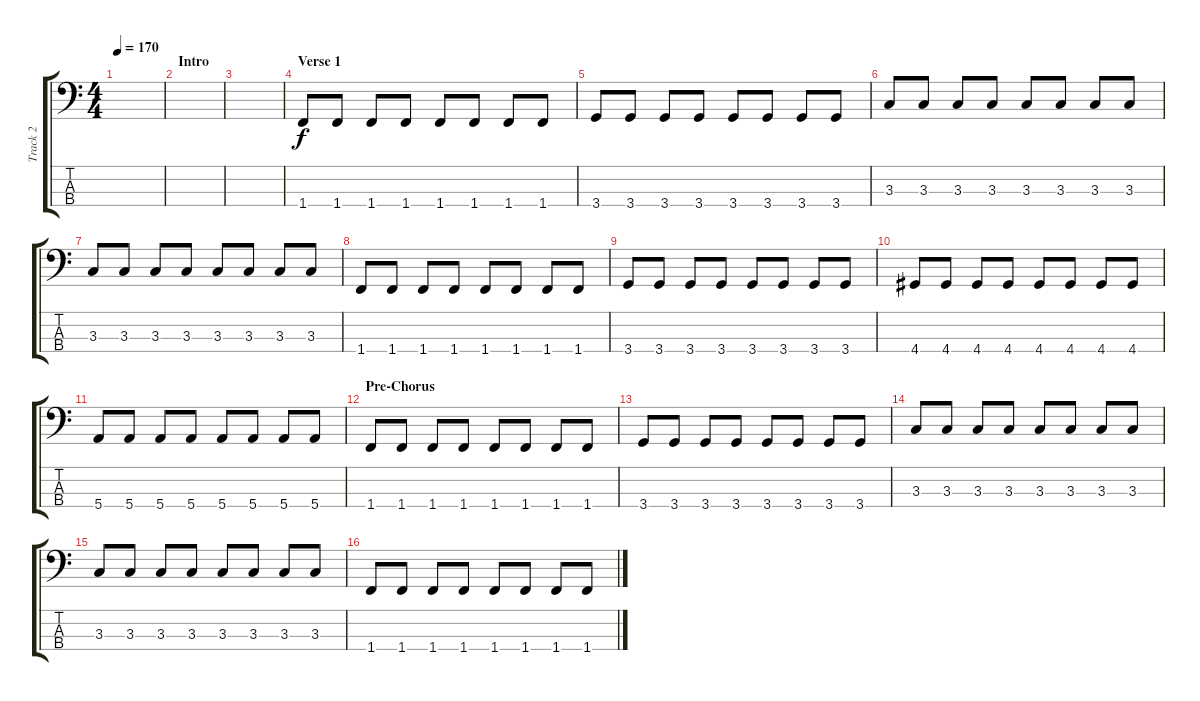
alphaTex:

\track ("Track 2" "Track 2") {instrument electricbasspick}
\staff {score tabs}
\tuning (G2 D2 A1 E1) {hide}
\ts (4 4)
\tempo 170
\clef f4
\ks c
|
\section ("" "Intro")
|
|
\section ("" "Verse 1")
1.4.8 1.4.8 1.4.8 1.4.8 1.4.8 1.4.8 1.4.8 1.4.8 |
3.4.8 3.4.8 3.4.8 3.4.8 3.4.8 3.4.8 3.4.8 3.4.8 |
3.3.8 3.3.8 3.3.8 3.3.8 3.3.8 3.3.8 3.3.8 3.3.8 |
3.3.8 3.3.8 3.3.8 3.3.8 3.3.8 3.3.8 3.3.8 3.3.8 |
1.4.8 1.4.8 1.4.8 1.4.8 1.4.8 1.4.8 1.4.8 1.4.8 |
3.4.8 3.4.8 3.4.8 3.4.8 3.4.8 3.4.8 3.4.8 3.4.8 |
4.4.8 4.4.8 4.4.8 4.4.8 4.4.8 4.4.8 4.4.8 4.4.8 |
5.4.8 5.4.8 5.4.8 5.4.8 5.4.8 5.4.8 5.4.8 5.4.8 |
\section ("" "Pre-Chorus ")
1.4.8 1.4.8 1.4.8 1.4.8 1.4.8 1.4.8 1.4.8 1.4.8 |
3.4.8 3.4.8 3.4.8 3.4.8 3.4.8 3.4.8 3.4.8 3.4.8 |
3.3.8 3.3.8 3.3.8 3.3.8 3.3.8 3.3.8 3.3.8 3.3.8 |
3.3.8 3.3.8 3.3.8 3.3.8 3.3.8 3.3.8 3.3.8 3.3.8 |
1.4.8 1.4.8 1.4.8 1.4.8 1.4.8 1.4.8 1.4.8 1.4.8
